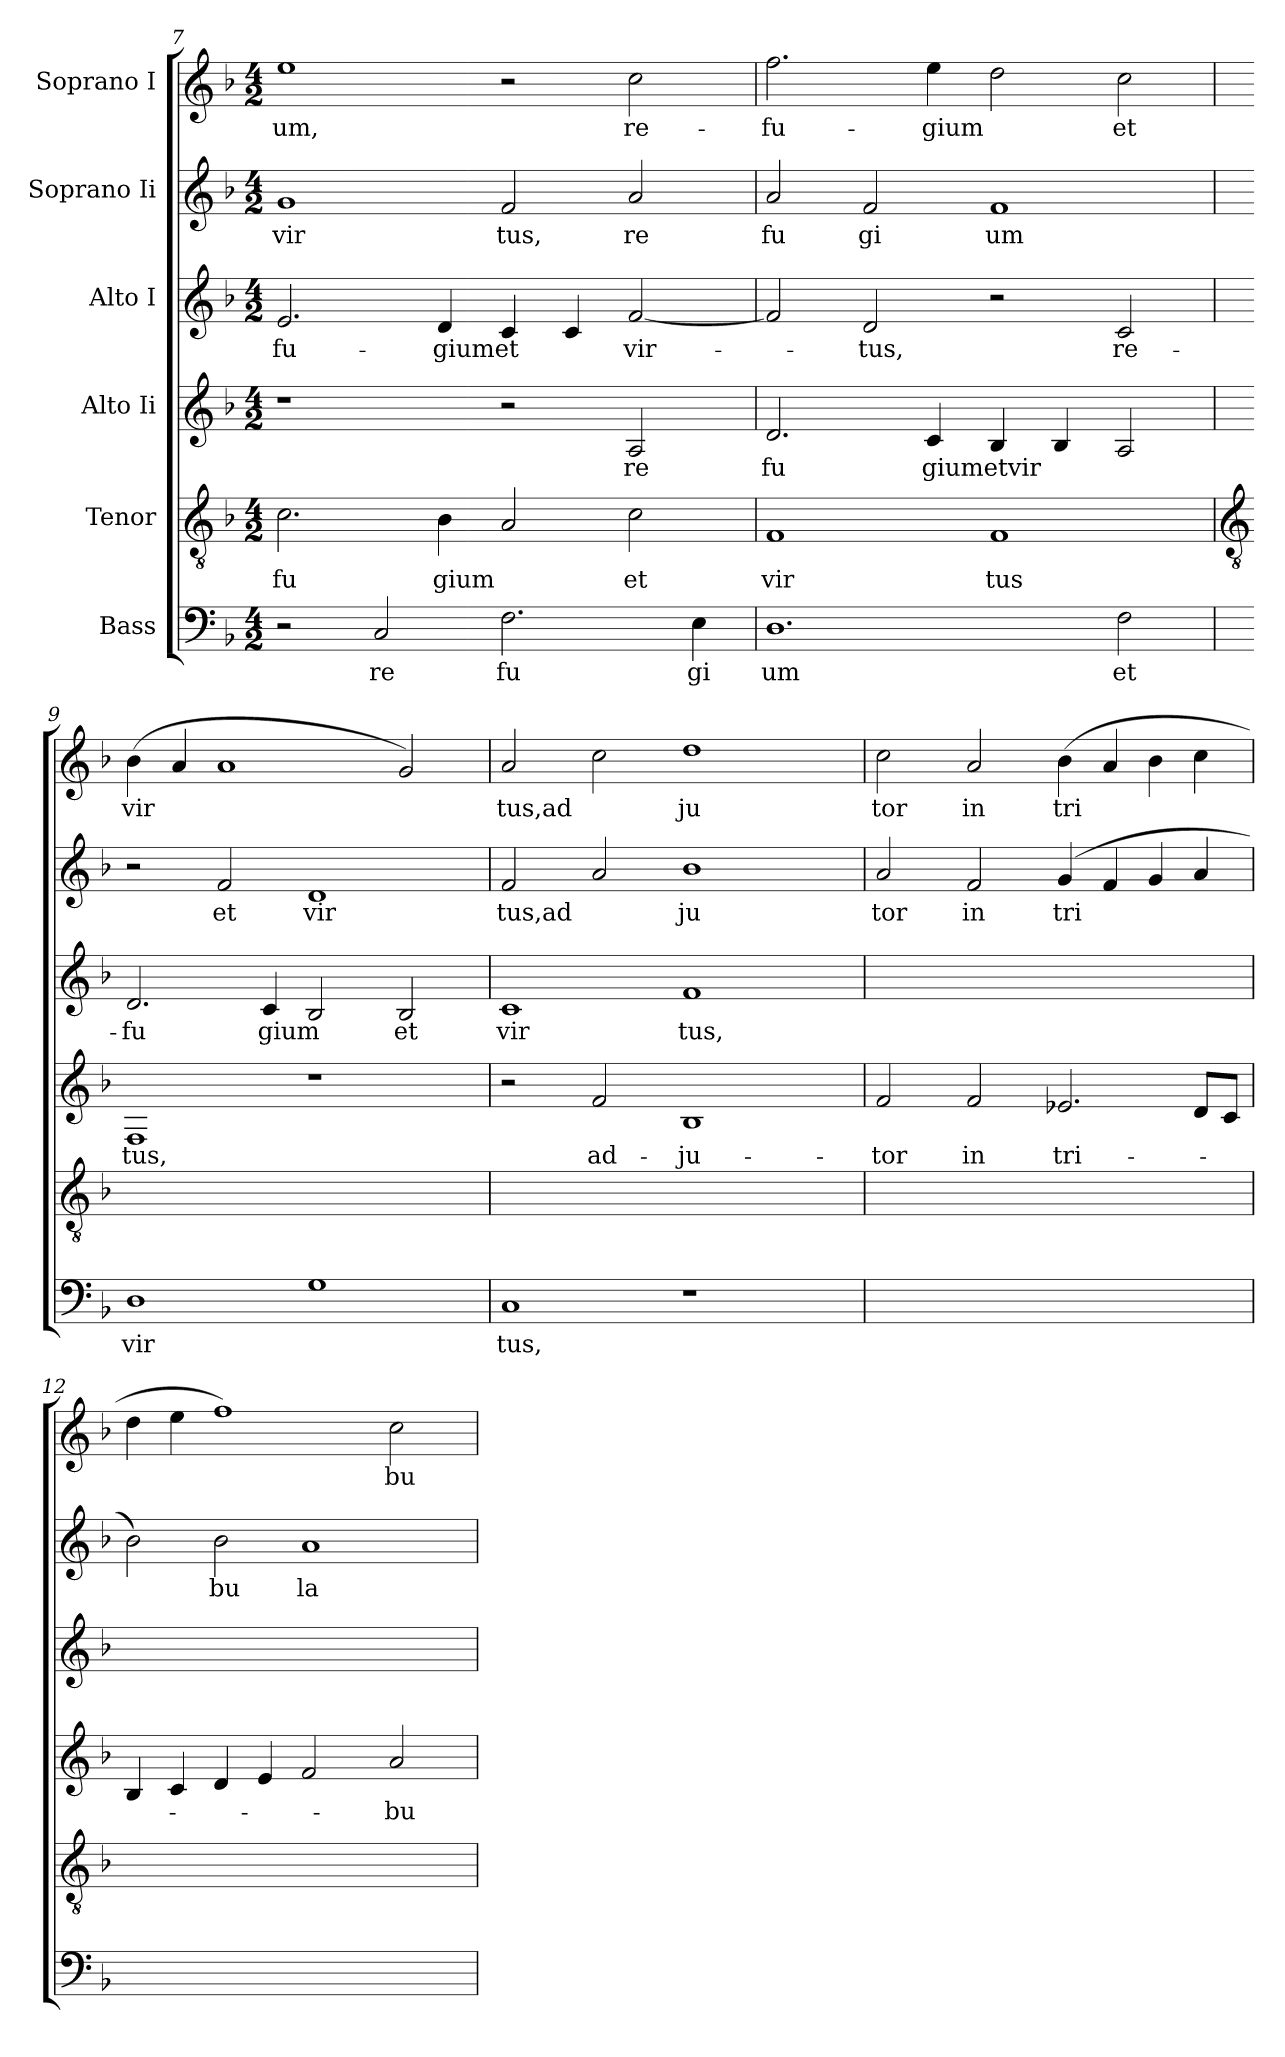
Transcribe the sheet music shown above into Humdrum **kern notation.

**kern	**text	**kern	**text	**kern	**text	**kern	**text	**kern	**text	**kern	**text
*part6	*part6	*part5	*part5	*part4	*part4	*part3	*part3	*part2	*part2	*part1	*part1
*staff6	*staff6	*staff5	*staff5	*staff4	*staff4	*staff3	*staff3	*staff2	*staff2	*staff1	*staff1
*I"Bass	*	*I"Tenor	*	*I"Alto Ii	*	*I"Alto I	*	*I"Soprano Ii	*	*I"Soprano I	*
*clefF4	*	*clefGv2	*	*clefG2	*	*clefG2	*	*clefG2	*	*clefG2	*
*k[b-]	*	*k[b-]	*	*k[b-]	*	*k[b-]	*	*k[b-]	*	*k[b-]	*
*F:	*	*F:	*	*F:	*	*F:	*	*F:	*	*F:	*
*M4/2	*	*M4/2	*	*M4/2	*	*M4/2	*	*M4/2	*	*M4/2	*
=7	=7	=7	=7	=7	=7	=7	=7	=7	=7	=7	=7
!	!	!	!LO:LY:b	!	!	!	!LO:LY:b	!	!LO:LY:b	!	!LO:LY:b
2r	.	2.c\	fu	1r	.	2.e/	-fu-	1g	vir	1ee	-um,
!	!LO:LY:b	!	!	!	!	!	!	!	!	!	!
2C/	re	.	.	.	.	.	.	.	.	.	.
!	!	!	!LO:LY:b	!	!	!	!LO:LY:b	!	!	!	!
.	.	4B-\	gium	.	.	4d/	-giumet	.	.	.	.
!	!LO:LY:b	!	!	!	!	!	!	!	!LO:LY:b	!	!
2.F\	fu	2A/	.	2r	.	4c/	.	2f/	tus,	2r	.
.	.	.	.	.	.	4c/	.	.	.	.	.
!	!	!	!LO:LY:b	!	!LO:LY:b	!	!LO:LY:b	!	!LO:LY:b	!	!LO:LY:b
.	.	2c\	et	2A/	re	[2f/	vir-	2a/	re	2cc\	re-
!	!LO:LY:b	!	!	!	!	!	!	!	!	!	!
4E\	gi	.	.	.	.	.	.	.	.	.	.
=8	=8	=8	=8	=8	=8	=8	=8	=8	=8	=8	=8
!	!LO:LY:b	!	!LO:LY:b	!	!LO:LY:b	!	!	!	!LO:LY:b	!	!LO:LY:b
1.D	um	1F	vir	2.d/	fu	2f/]	.	2a/	fu	2.ff\	-fu-
!	!	!	!	!	!	!	!LO:LY:b	!	!LO:LY:b	!	!
.	.	.	.	.	.	2d/	-tus,	2f/	gi	.	.
!	!	!	!	!	!LO:LY:b	!	!	!	!	!	!LO:LY:b
.	.	.	.	4c/	giumetvir	.	.	.	.	4ee\	-gium
!	!	!	!LO:LY:b	!	!	!	!	!	!LO:LY:b	!	!
.	.	1F	tus	4B-/	.	2r	.	1f	um	2dd\	.
.	.	.	.	4B-/	.	.	.	.	.	.	.
!	!LO:LY:b	!	!	!	!	!	!LO:LY:b	!	!	!	!LO:LY:b
2F\	et	.	.	2A/	.	2c/	re-	.	.	2cc\	et
!!LO:LB:g=z
=9	=9	=9	=9	=9	=9	=9	=9	=9	=9	=9	=9
*	*	*clefGv2	*	*	*	*	*	*	*	*	*
!	!LO:LY:b	!	!	!	!LO:LY:b	!	!LO:LY:b	!	!	!	!LO:LY:b
1D	vir	4ryy	.	1F	tus,	2.d/	-fu	2r	.	(<4b-\	vir
.	.	4ryy	.	.	.	.	.	.	.	4a/	.
!	!	!	!	!	!	!	!	!	!LO:LY:b	!	!
.	.	4ryy	.	.	.	.	.	2f/	et	1a	.
!	!	!	!	!	!	!	!LO:LY:b	!	!	!	!
.	.	4ryy	.	.	.	4c/	gium	.	.	.	.
!	!	!	!	!	!	!	!	!	!LO:LY:b	!	!
1G	.	4ryy	.	1r	.	2B-/	.	1d	vir	.	.
.	.	4ryy	.	.	.	.	.	.	.	.	.
!	!	!	!	!	!	!	!LO:LY:b	!	!	!	!
.	.	4ryy	.	.	.	2B-/	et	.	.	2g/)	.
.	.	4ryy	.	.	.	.	.	.	.	.	.
=10	=10	=10	=10	=10	=10	=10	=10	=10	=10	=10	=10
!	!LO:LY:b	!	!	!	!	!	!LO:LY:b	!	!LO:LY:b	!	!LO:LY:b
1C	tus,	4ryy	.	2r	.	1c	vir	2f/	tus,ad	2a/	tus,ad
.	.	4ryy	.	.	.	.	.	.	.	.	.
!	!	!	!	!	!LO:LY:b	!	!	!	!	!	!
.	.	4ryy	.	2f/	ad-	.	.	2a/	.	2cc\	.
.	.	4ryy	.	.	.	.	.	.	.	.	.
!	!	!	!	!	!LO:LY:b	!	!LO:LY:b	!	!LO:LY:b	!	!LO:LY:b
1r	.	4ryy	.	1B-	-ju-	1f	tus,	1b-	ju	1dd	ju
.	.	4ryy	.	.	.	.	.	.	.	.	.
.	.	4ryy	.	.	.	.	.	.	.	.	.
.	.	4ryy	.	.	.	.	.	.	.	.	.
=11	=11	=11	=11	=11	=11	=11	=11	=11	=11	=11	=11
!	!	!	!	!	!LO:LY:b	!	!	!	!LO:LY:b	!	!LO:LY:b
4ryy	.	4ryy	.	2f/	-tor	4ryy	.	2a/	tor	2cc\	tor
4ryy	.	4ryy	.	.	.	4ryy	.	.	.	.	.
!	!	!	!	!	!LO:LY:b	!	!	!	!LO:LY:b	!	!LO:LY:b
4ryy	.	4ryy	.	2f/	in	4ryy	.	2f/	in	2a/	in
4ryy	.	4ryy	.	.	.	4ryy	.	.	.	.	.
!	!	!	!	!	!LO:LY:b	!	!	!	!LO:LY:b	!	!LO:LY:b
4ryy	.	4ryy	.	2.e-X/	tri-	4ryy	.	(<4g/	tri	(>4b-\	tri
4ryy	.	4ryy	.	.	.	4ryy	.	4f/	.	4a/	.
4ryy	.	4ryy	.	.	.	4ryy	.	4g/	.	4b-\	.
4ryy	.	4ryy	.	8d/L	.	4ryy	.	4a/	.	4cc\	.
.	.	.	.	8c/J	.	.	.	.	.	.	.
=12	=12	=12	=12	=12	=12	=12	=12	=12	=12	=12	=12
4ryy	.	4ryy	.	4B-/	.	4ryy	.	2b-\)	.	4dd\	.
4ryy	.	4ryy	.	4c/	.	4ryy	.	.	.	4ee\	.
!	!	!	!	!	!	!	!	!	!LO:LY:b	!	!
4ryy	.	4ryy	.	4d/	.	4ryy	.	2b-\	bu	1ff)	.
4ryy	.	4ryy	.	4e/	.	4ryy	.	.	.	.	.
!	!	!	!	!	!	!	!	!	!LO:LY:b	!	!
4ryy	.	4ryy	.	2f/	.	4ryy	.	1a	la	.	.
4ryy	.	4ryy	.	.	.	4ryy	.	.	.	.	.
!	!	!	!	!	!LO:LY:b	!	!	!	!	!	!LO:LY:b
4ryy	.	4ryy	.	2a/	-bu-	4ryy	.	.	.	2cc\	bu
4ryy	.	4ryy	.	.	.	4ryy	.	.	.	.	.
=	=	=	=	=	=	=	=	=	=	=	=
*-	*-	*-	*-	*-	*-	*-	*-	*-	*-	*-	*-
